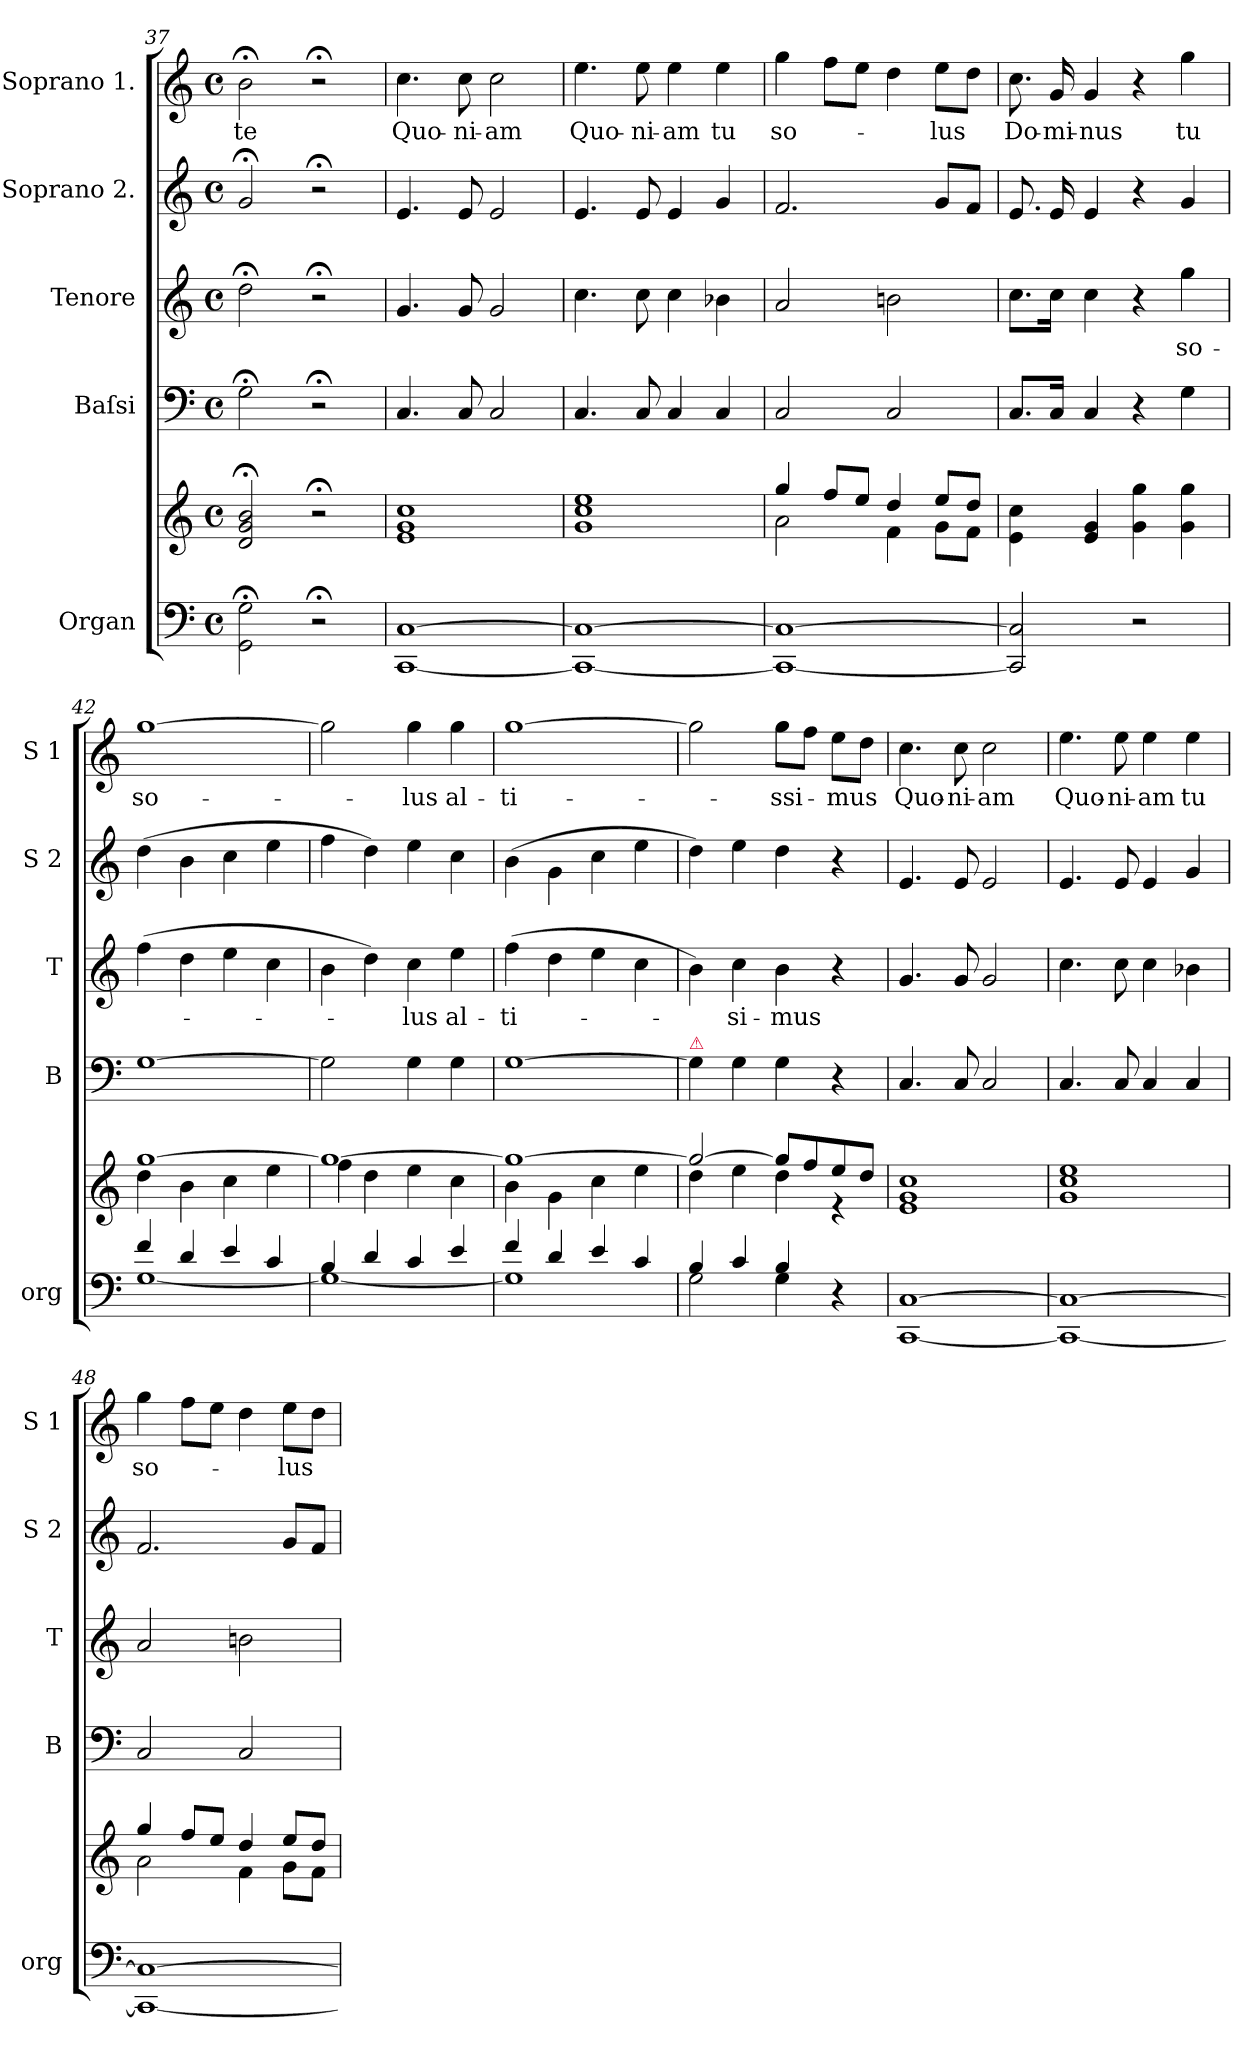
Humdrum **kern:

**kern	**kern	**kern	**kern	**text	**kern	**kern	**text
*part5	*part5	*part4	*part3	*part3	*part2	*part1	*part1
*staff6	*staff5	*staff4	*staff3	*staff3	*staff2	*staff1	*staff1
*I"Organ	*	*I"Baſsi	*I"Tenore	*	*I"Soprano 2.	*I"Soprano 1.	*
*I'org	*	*I'B	*I'T	*	*I'S 2	*I'S 1	*
*clefF4	*clefG2	*clefF4	*clefG2	*	*clefG2	*clefG2	*
*	*	*	*ITrd7c12	*	*	*	*
*k[]	*k[]	*k[]	*k[]	*	*k[]	*k[]	*
*M4/4	*M4/4	*M4/4	*M4/4	*	*M4/4	*M4/4	*
*met(c)	*met(c)	*met(c)	*met(c)	*	*met(c)	*met(c)	*
=37	=37	=37	=37	=37	=37	=37	=37
2GG;<\ 2G;<\	2d;</ 2g;</ 2b;</	2G;<\	2d;<\	.	2g;</	2b;<\	te
2r;<	2r;<	2r;<	2r;<	.	2r;<	2r;<	.
=38	=38	=38	=38	=38	=38	=38	=38
[<1CC [>1C	1e 1g 1cc	4.C/	4.G/	.	4.e/	4.cc\	Quo-
.	.	8C/	8G/	.	8e/	8cc\	-ni-
.	.	2C/	2G/	.	2e/	2cc\	-am
=39	=39	=39	=39	=39	=39	=39	=39
1CC_< 1C_>	1g 1cc 1ee	4.C/	4.c\	.	4.e/	4.ee\	Quo-
.	.	8C/	8c\	.	8e/	8ee\	-ni-
.	.	4C/	4c\	.	4e/	4ee\	-am
.	.	4C/	4B-X\	.	4g/	4ee\	tu
=40	=40	=40	=40	=40	=40	=40	=40
*	*^	*	*	*	*	*	*
1CC_ 1C_	4gg/	2a\	2C/	2A/	.	2.f/	4gg\	so-
.	8ff/L	.	.	.	.	.	8ff\L	.
.	8ee/J	.	.	.	.	.	8ee\J	.
.	4dd/	4f\	2C/	2Bn\	.	.	4dd\	.
.	8ee/L	8g\L	.	.	.	8g/L	8ee\L	-lus
.	8dd/J	8f\J	.	.	.	8f/J	8dd\J	.
*	*v	*v	*	*	*	*	*	*
=41	=41	=41	=41	=41	=41	=41	=41
2CC]/ 2C]/	4e\ 4cc\	8.C/L	8.c\L	.	8.e/	8.cc\	Do-
.	.	16C/Jk	16c\Jk	.	16e/	16g/	-mi-
.	4e/ 4g/	4C/	4c\	.	4e/	4g/	-nus
2r	4g\ 4gg\	4r	4r	.	4r	4r	.
.	4g\ 4gg\	4G\	4g\	so-	4g/	4gg\	tu
=42	=42	=42	=42	=42	=42	=42	=42
*^	*^	*	*	*	*	*	*
4f/	[<1G	[>1gg	4dd\	[1G	(>4f\	.	(>4dd\	[1gg	so-
4d/	.	.	4b\	.	4d\	.	4b\	.	.
4e/	.	.	4cc\	.	4e\	.	4cc\	.	.
4c/	.	.	4ee\	.	4c\	.	4ee\	.	.
=43	=43	=43	=43	=43	=43	=43	=43	=43	=43
4B/	1G_	1gg_>	4ff\	2G\]	4B\	.	4ff\	2gg\]	.
4d/	.	.	4dd\	.	4d\)	.	4dd\)	.	.
4c/	.	.	4ee\	4G\	4c\	-lus	4ee\	4gg\	-lus
4e/	.	.	4cc\	4G\	4e\	al-	4cc\	4gg\	al-
=44	=44	=44	=44	=44	=44	=44	=44	=44	=44
4f/	1G]	1gg_>	4b\	[1G	(>4f\	-ti-	(>4b\	[1gg	-ti-
4d/	.	.	4g\	.	4d\	.	4g\	.	.
4e/	.	.	4cc\	.	4e\	.	4cc\	.	.
4c/	.	.	4ee\	.	4c\	.	4ee\	.	.
=45	=45	=45	=45	=45	=45	=45	=45	=45	=45
!	!	!	!	!LO:TX:a:color=crimson:t=⚠	!	!	!	!	!
4B/	2G\	2gg/_	4dd\	4G\]	4B\)	.	4dd\)	2gg\]	.
4c/	.	.	4ee\	4G\	4c\	-si-	4ee\	.	.
4B/	4G\	8gg/L]	4dd\	4G\	4B\	-mus	4dd\	8gg\L	-ssi-
.	.	8ff/	.	.	.	.	.	8ff\J	.
4r	4ryy	8ee/	4r	4r	4r	.	4r	8ee\L	-mus
.	.	8dd/J	.	.	.	.	.	8dd\J	.
*v	*v	*	*	*	*	*	*	*	*
*	*v	*v	*	*	*	*	*	*
=46	=46	=46	=46	=46	=46	=46	=46
[<1CC [>1C	1e 1g 1cc	4.C/	4.G/	.	4.e/	4.cc\	Quo-
.	.	8C/	8G/	.	8e/	8cc\	-ni-
.	.	2C/	2G/	.	2e/	2cc\	-am
=47	=47	=47	=47	=47	=47	=47	=47
1CC_< 1C_>	1g 1cc 1ee	4.C/	4.c\	.	4.e/	4.ee\	Quo-
.	.	8C/	8c\	.	8e/	8ee\	-ni-
.	.	4C/	4c\	.	4e/	4ee\	-am
.	.	4C/	4B-X\	.	4g/	4ee\	tu
=48	=48	=48	=48	=48	=48	=48	=48
*	*^	*	*	*	*	*	*
1CC_ 1C_	4gg/	2a\	2C/	2A/	.	2.f/	4gg\	so-
.	8ff/L	.	.	.	.	.	8ff\L	.
.	8ee/J	.	.	.	.	.	8ee\J	.
.	4dd/	4f\	2C/	2Bn\	.	.	4dd\	.
.	8ee/L	8g\L	.	.	.	8g/L	8ee\L	-lus
.	8dd/J	8f\J	.	.	.	8f/J	8dd\J	.
*	*v	*v	*	*	*	*	*	*
=	=	=	=	=	=	=	=
*-	*-	*-	*-	*-	*-	*-	*-
